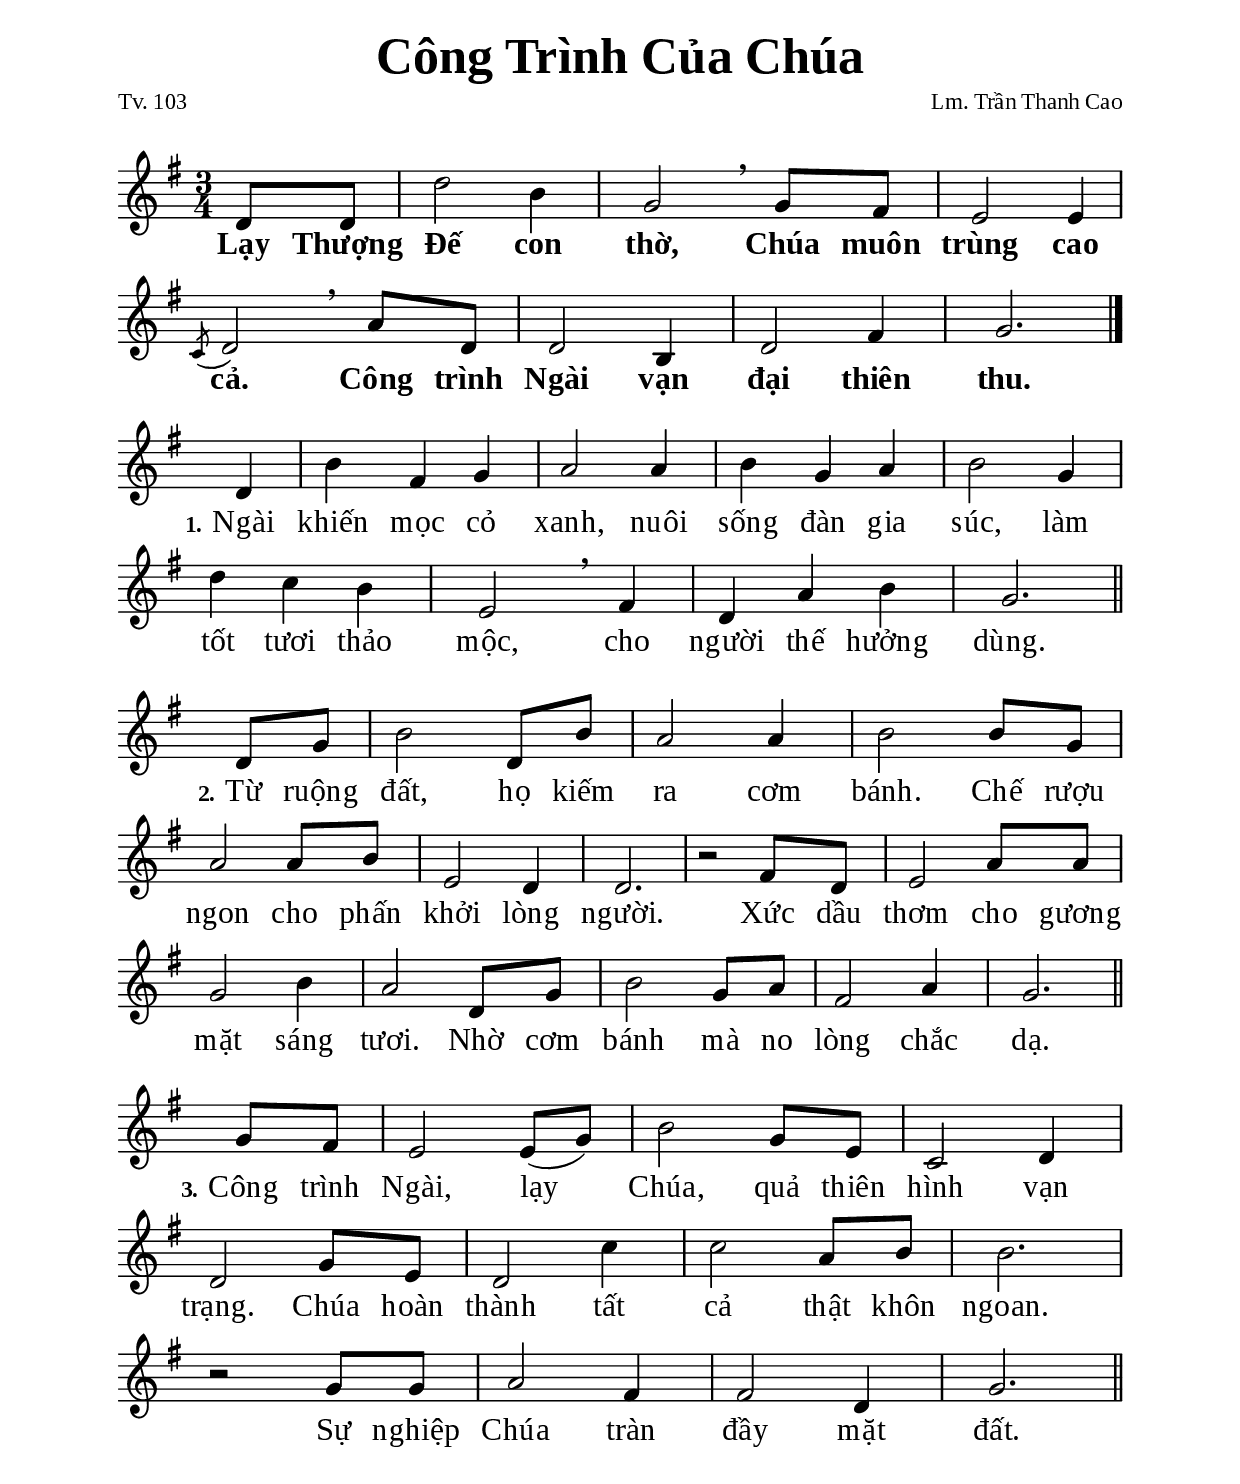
% Cài đặt chung
\version "2.20.0"
\include "english.ly"

\header {
  title = \markup { \fontsize #3 "Công Trình Của Chúa" }
  poet = "Tv. 103"
  composer = "Lm. Trần Thanh Cao"
  arranger = " "
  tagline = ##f
}

\paper {
  #(set-paper-size "a4")
  top-margin = 10\mm
  bottom-margin = 10\mm
  left-margin = 20\mm
  right-margin = 20\mm
  indent = #0
  #(define fonts
    (make-pango-font-tree
      "Liberation Serif"
      "Liberation Serif"
      "Liberation Serif"
      (/ 20 20)))
  page-count = #1
}

% Nhạc điệp khúc
nhacDiepKhuc = \relative c' {
  \partial 4 d8 d |
  d'2 b4 |
  g2 \breathe g8 fs |
  e2 e4 |
  \acciaccatura c8 d2 \breathe a'8 d, |
  d2 b4 |
  d2 fs4 |
  g2. \bar "|."
}

% Nhạc phiên khúc
nhacPhienKhucMot = \relative c' {
  \partial 4 d4 |
  b' fs g |
  a2 a4 |
  b g a |
  b2 g4 |
  d' c b |
  e,2 \breathe fs4 |
  d a' b |
  g2. \bar "||"
}

nhacPhienKhucHai = \relative c' {
  \partial 4 d8 g |
  b2 d,8 b' |
  a2 a4 |
  b2 b8 g |
  a2 a8 b |
  e,2 d4 |
  d2. |
  r2 fs8 d |
  e2 a8 a |
  g2 b4 |
  a2 d,8 g |
  b2 g8 a |
  fs2 a4 |
  g2. \bar "||"
}

nhacPhienKhucBa = \relative c'' {
  \partial 4 g8 fs |
  e2 e8 (g) |
  b2 g8 e |
  c2 d4 |
  d2 g8 e |
  d2 c'4 |
  c2 a8 b |
  b2. |
  r2 g8 g |
  a2 fs4 |
  fs2 d4 |
  g2. \bar "||"
}

% Lời điệp khúc
loiDiepKhuc = \lyricmode {
  Lạy Thượng Đế con thờ,
  Chúa muôn trùng cao cả.
  Công trình Ngài vạn đại thiên thu.
}

% Lời phiên khúc
loiPhienKhucMot = \lyricmode {
  \set stanza = #"1."
  Ngài khiến mọc cỏ xanh, nuôi sống đàn gia súc,
  làm tốt tươi thảo mộc, cho người thế hưởng dùng.
}

loiPhienKhucHai = \lyricmode {
  \set stanza = #"2."
  Từ ruộng đất, họ kiếm ra cơm bánh.
  Chế rượu ngon cho phấn khởi lòng người.
  Xức dầu thơm cho gương mặt sáng tươi.
  Nhờ cơm bánh mà no lòng chắc dạ.
}

loiPhienKhucBa = \lyricmode {
  \set stanza = #"3."
  Công trình Ngài, lạy Chúa,
  quả thiên hình vạn trạng.
  Chúa hoàn thành tất cả thật khôn ngoan.
  Sự nghiệp Chúa tràn đầy mặt đất.
}


% Dàn trang
\score {
  \new ChoirStaff <<
    \new Staff = diepKhuc \with {
        \consists "Merge_rests_engraver"
        \magnifyStaff #(magstep +1)
      }
      <<
      \new Voice = beSop {
        \key g \major \time 3/4 \stemNeutral \nhacDiepKhuc
      }
    >>
    \new Lyrics \lyricsto beSop \loiDiepKhuc
  >>
  \layout {
    \override Lyrics.LyricText.font-series = #'bold
    \override Lyrics.LyricText.font-size = #+3
    \override Lyrics.LyricSpace.minimum-distance = #2.0
    \override Score.BarNumber.break-visibility = ##(#f #f #f)
    \override Score.SpacingSpanner.uniform-stretching = ##t
  }
}

\score {
  \new ChoirStaff <<
    \new Staff = phienKhuc \with {
        \magnifyStaff #(magstep +1)
      }
      <<
      \new Voice = beSop {
        \key g \major \time 3/4 \nhacPhienKhucMot
      }
    >>
    \new Lyrics \lyricsto beSop \loiPhienKhucMot
  >>
  \layout {
    \override Staff.TimeSignature.transparent = ##t
    \override Lyrics.LyricText.font-size = #+3
    \override Lyrics.LyricSpace.minimum-distance = #2.0
    \override Score.BarNumber.break-visibility = ##(#f #f #f)
    \override Score.SpacingSpanner.uniform-stretching = ##t
  } 
}

\score {
  \new ChoirStaff <<
    \new Staff = phienKhuc \with {
        \magnifyStaff #(magstep +1)
      }
      <<
      \new Voice = beSop {
        \key g \major \time 3/4 \nhacPhienKhucHai
      }
    >>
    \new Lyrics \lyricsto beSop \loiPhienKhucHai
  >>
  \layout {
    \override Staff.TimeSignature.transparent = ##t
    \override Lyrics.LyricText.font-size = #+3
    \override Lyrics.LyricSpace.minimum-distance = #2.0
    \override Score.BarNumber.break-visibility = ##(#f #f #f)
    \override Score.SpacingSpanner.uniform-stretching = ##t
  } 
}

\score {
  \new ChoirStaff <<
    \new Staff = phienKhuc \with {
        \magnifyStaff #(magstep +1)
      }
      <<
      \new Voice = beSop {
        \key g \major \time 3/4 \nhacPhienKhucBa
      }
    >>
    \new Lyrics \lyricsto beSop \loiPhienKhucBa
  >>
  \layout {
    \override Staff.TimeSignature.transparent = ##t
    \override Lyrics.LyricText.font-size = #+3
    \override Lyrics.LyricSpace.minimum-distance = #2.0
    \override Score.BarNumber.break-visibility = ##(#f #f #f)
    \override Score.SpacingSpanner.uniform-stretching = ##t
  } 
}
